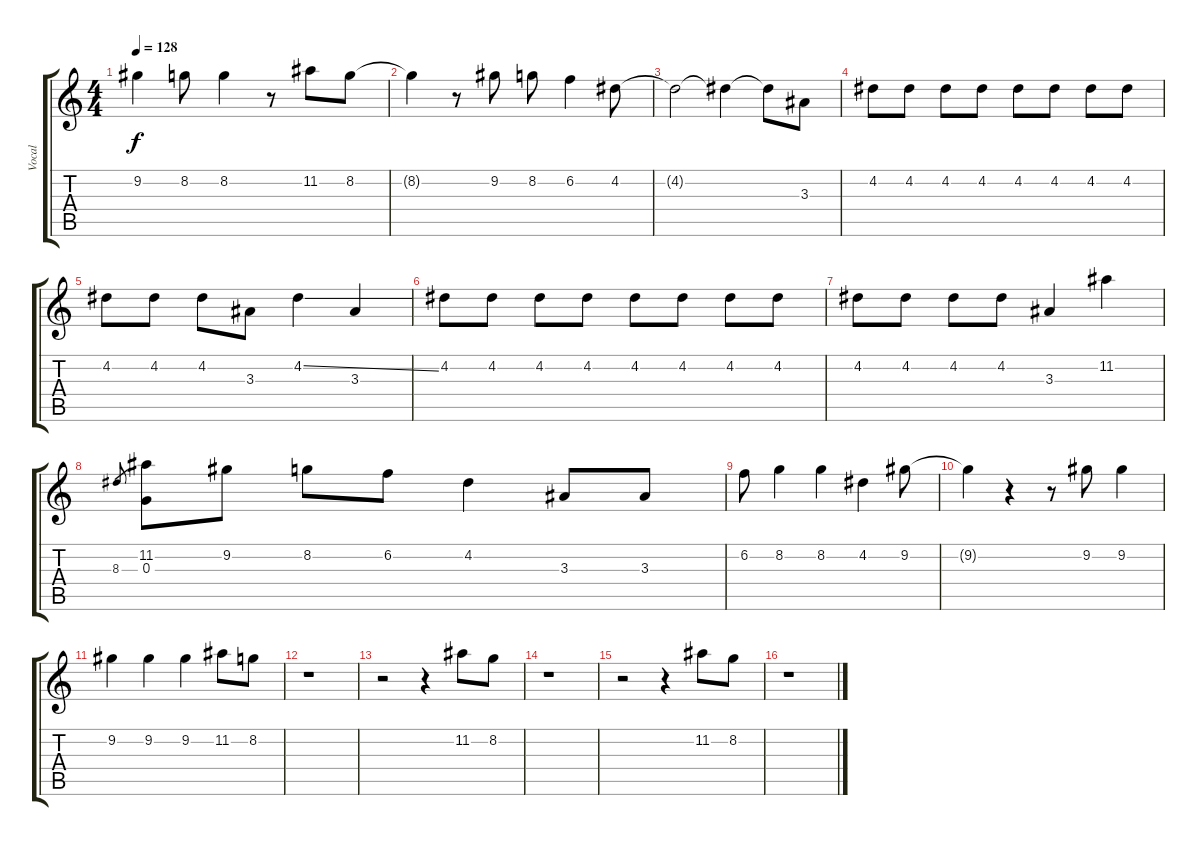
\track ("Vocal" "Vocal") {instrument acousticguitarsteel}
\staff {score tabs}
\tuning (E4 B3 G3 D3 A2 E2) {hide}
\ts (4 4)
\tempo 128
\clef g2
\ks c
9.2.4{dy f} 8.2.8 8.2.4 r.8 11.2.8 8.2.8 |
8.2{t}.4 r.8 9.2.8 8.2.8 6.2.4 4.2.8 |
4.2{t}.2 4.2{t}.4 4.2{t}.8 3.3.8 |
4.2.8 4.2.8 4.2.8 4.2.8 4.2.8 4.2.8 4.2.8 4.2.8 |
4.2.8 4.2.8 4.2.8 3.3.8 4.2{ss}.4 3.3.4 |
4.2.8 4.2.8 4.2.8 4.2.8 4.2.8 4.2.8 4.2.8 4.2.8 |
4.2.8 4.2.8 4.2.8 4.2.8 3.3.4 11.2.4 |
8.3.8{gr} (11.2 0.3).8 9.2.8 8.2.8 6.2.8 4.2.4 3.3.8 3.3.8 |
6.2.8 8.2.4 8.2.4 4.2.4 9.2.8 |
9.2{t}.4 r.4 r.8 9.2.8 9.2.4 |
9.2.4 9.2.4 9.2.4 11.2.8 8.2.8 |
r.1 |
r.2 r.4 11.2.8 8.2.8 |
r.1 |
r.2 r.4 11.2.8 8.2.8 |
r.1
